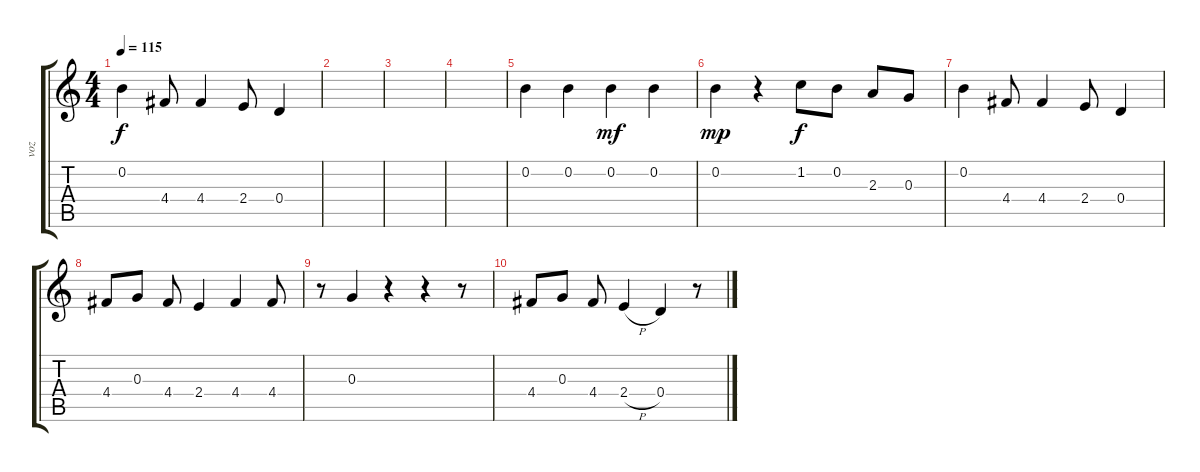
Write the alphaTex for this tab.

\track ("voz" "voz") {instrument fretlessbass}
\staff {score tabs}
\tuning (E4 B3 G3 D3 A2 E2) {hide}
\ts (4 4)
\tempo 115
\clef g2
\ks c
0.2.4{dy f} 4.4.8 4.4.4 2.4.8 0.4.4 |
|
|
|
0.2.4 0.2.4 0.2.4{dy mf} 0.2.4 |
0.2.4{dy mp} r.4 1.2.8{dy f} 0.2.8 2.3.8 0.3.8 |
0.2.4 4.4.8 4.4.4 2.4.8 0.4.4 |
4.4.8 0.3.8 4.4.8 2.4.4 4.4.4 4.4.8 |
r.8 0.3.4 r.4 r.4 r.8 |
4.4.8 0.3.8 4.4.8 2.4{h}.4 0.4.4{volume 16} r.8
